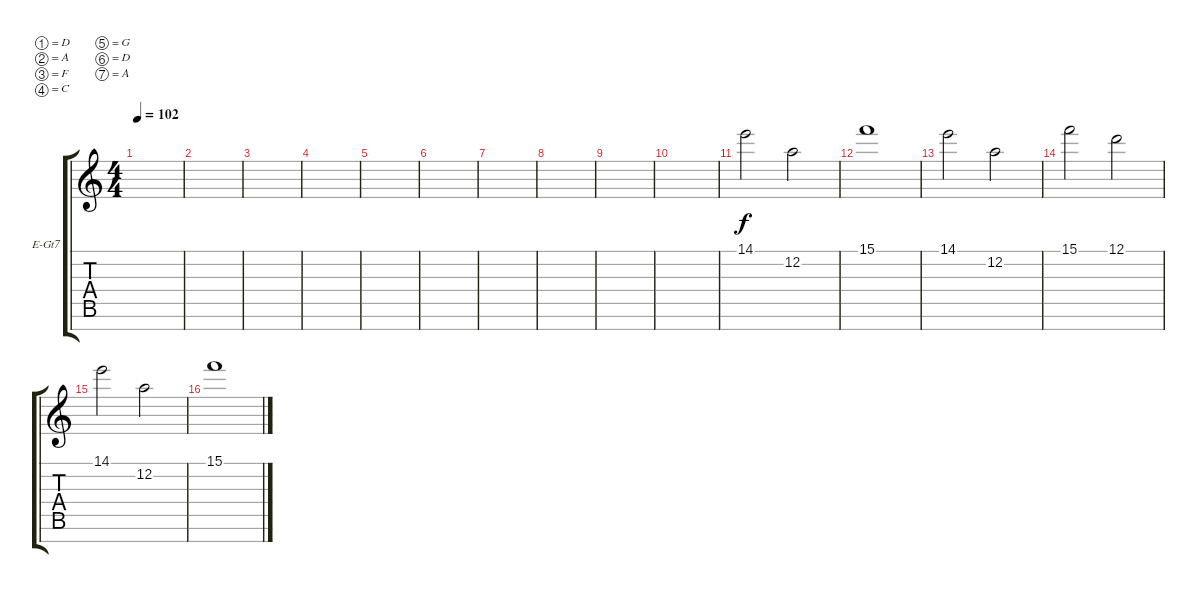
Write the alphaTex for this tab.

\defaultSystemsLayout 4
\bracketExtendMode groupsimilarinstruments
\firstSystemTrackNameOrientation horizontal
\otherSystemsTrackNameOrientation horizontal
\track ("Guitar Phaser" "E-Gt7") {instrument distortionguitar}
\staff {score tabs}
\tuning (D4 A3 F3 C3 G2 D2 A1)
\ts (4 4)
\tempo 102
\clef g2
\ks c
|
|
|
|
|
|
|
|
|
|
14.1.2 12.2.2 |
15.1.1 |
14.1.2 12.2.2 |
15.1.2 12.1.2 |
14.1.2 12.2.2 |
15.1.1
